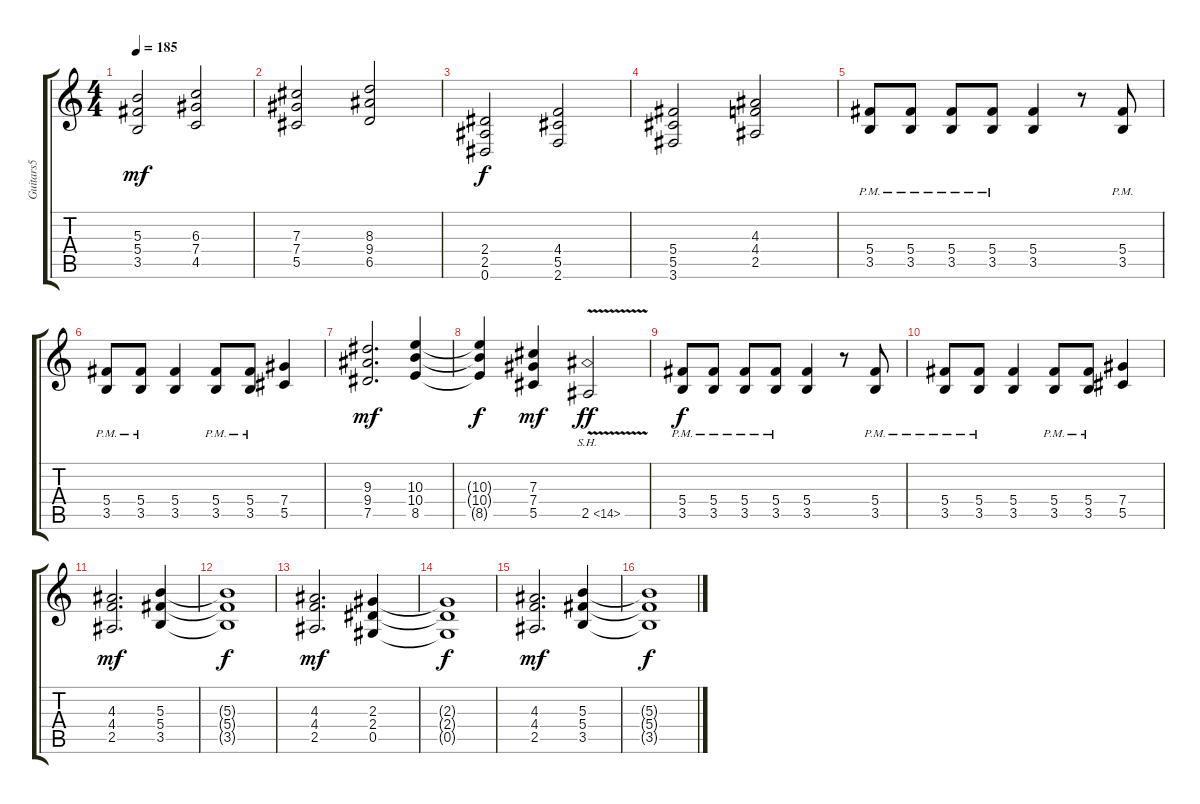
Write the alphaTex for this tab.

\track ("Guitars5" "Guitars5") {instrument overdrivenguitar}
\staff {score tabs}
\tuning (Eb4 Bb3 Gb3 Db3 Ab2 Eb2) {hide}
\ts (4 4)
\tempo 185
\clef g2
\ks c
(5.3 5.4 3.5).2{dy mf} (6.3 7.4 4.5).2 |
(7.3 7.4 5.5).2 (8.3 9.4 6.5).2 |
(2.4 2.5 0.6).2{dy f} (4.4 5.5 2.6).2 |
(5.4 5.5 3.6).2 (4.3 4.4 2.5).2 |
\section ("" "")
(5.4{pm} 3.5).8 (5.4{pm} 3.5).8 (5.4{pm} 3.5).8 (5.4{pm} 3.5).8 (5.4 3.5).4 r.8 (5.4{pm} 3.5).8 |
(5.4{pm} 3.5).8 (5.4{pm} 3.5).8 (5.4 3.5).4 (5.4{pm} 3.5).8 (5.4{pm} 3.5).8 (7.4 5.5).4 |
(9.3 9.4 7.5).2{d dy mf} (10.3 10.4 8.5).4 |
(10.3{t} 10.4{t} 8.5{t}).4{dy f} (7.3 7.4 5.5).4{dy mf} 2.5{sh 12 v}.2{dy ff} |
(5.4{pm} 3.5).8{dy f} (5.4{pm} 3.5).8 (5.4{pm} 3.5).8 (5.4{pm} 3.5).8 (5.4 3.5).4 r.8 (5.4{pm} 3.5).8 |
(5.4{pm} 3.5).8 (5.4{pm} 3.5).8 (5.4 3.5).4 (5.4{pm} 3.5).8 (5.4{pm} 3.5).8 (7.4 5.5).4 |
(4.3 4.4 2.5).2{d dy mf} (5.3 5.4 3.5).4 |
(5.3{t} 5.4{t} 3.5{t}).1{dy f} |
\section ("" "")
(4.3 4.4 2.5).2{d dy mf} (2.3 2.4 0.5).4 |
(2.3{t} 2.4{t} 0.5{t}).1{dy f} |
(4.3 4.4 2.5).2{d dy mf} (5.3 5.4 3.5).4 |
(5.3{t} 5.4{t} 3.5{t}).1{dy f}
